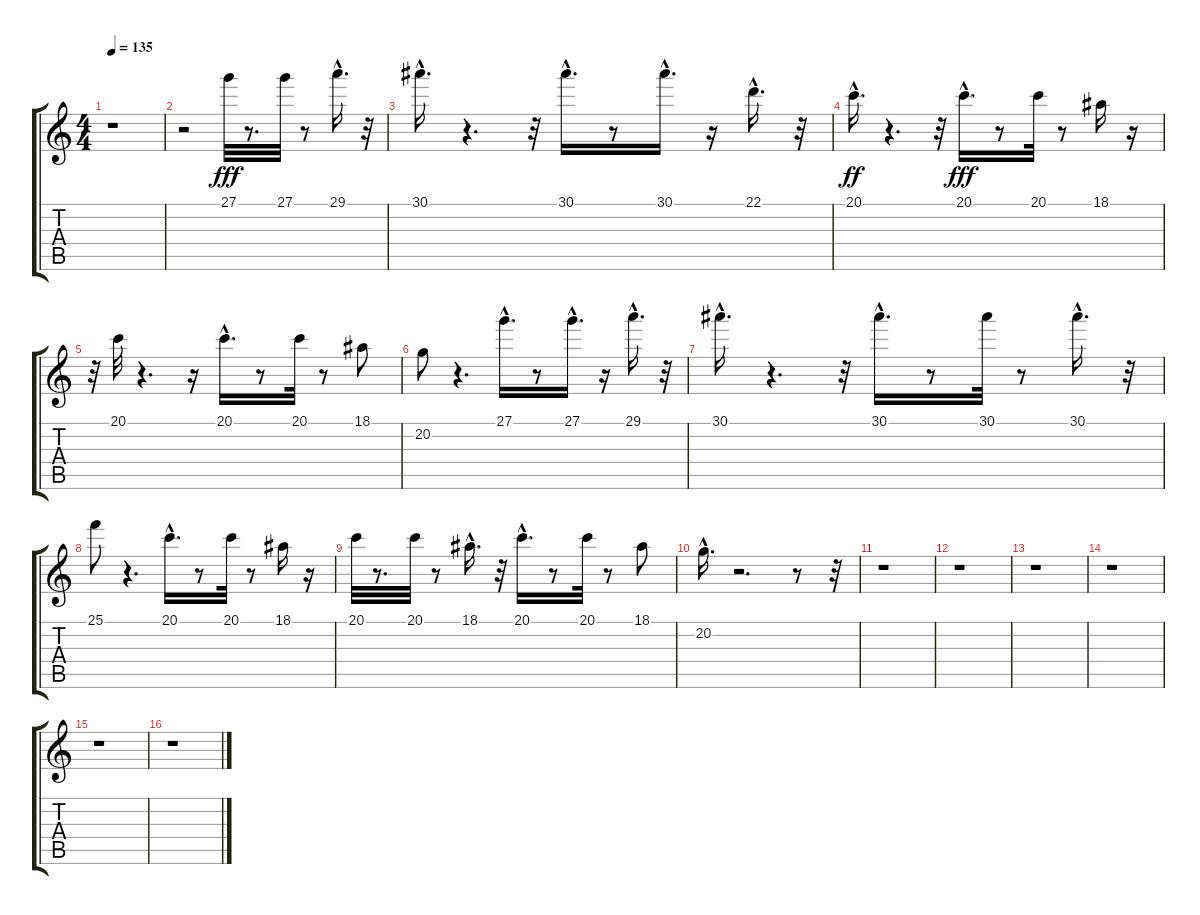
\track "" {instrument blownbottle}
\staff {score tabs}
\tuning (E4 B3 G3 D3 A2 E2) {hide}
\ts (4 4)
\tempo 135
\clef g2
\ks c
r.1{dy fff} |
r.2 27.1.32 r.8{d} 27.1.32 r.8 29.1{hac}.16{d} r.32 |
30.1{hac}.16{d} r.4{d} r.32 30.1{hac}.16{d} r.8 30.1{hac}.16{d} r.16 22.1{hac}.16{d} r.32 |
20.1{hac}.16{d dy ff} r.4{d} r.32 20.1{hac}.16{d dy fff} r.8 20.1.32 r.8 18.1.16 r.16 |
r.32 20.1.32 r.4{d} r.16 20.1{hac}.16{d} r.8 20.1.32 r.8 18.1.8 |
20.2.8 r.4{d} 27.1{hac}.16{d} r.8 27.1{hac}.16{d} r.16 29.1{hac}.16{d} r.32 |
30.1{hac}.16{d} r.4{d} r.32 30.1{hac}.16{d} r.8 30.1.32 r.8 30.1{hac}.16{d} r.32 |
25.1.8 r.4{d} 20.1{hac}.16{d} r.8 20.1.32 r.8 18.1.16 r.16 |
20.1.32 r.8{d} 20.1.32 r.8 18.1{hac}.16{d} r.32 20.1{hac}.16{d} r.8 20.1.32 r.8 18.1.8 |
20.2{hac}.16{d} r.2{d} r.8 r.32 |
r.1 |
r.1 |
r.1 |
r.1 |
r.1 |
r.1
